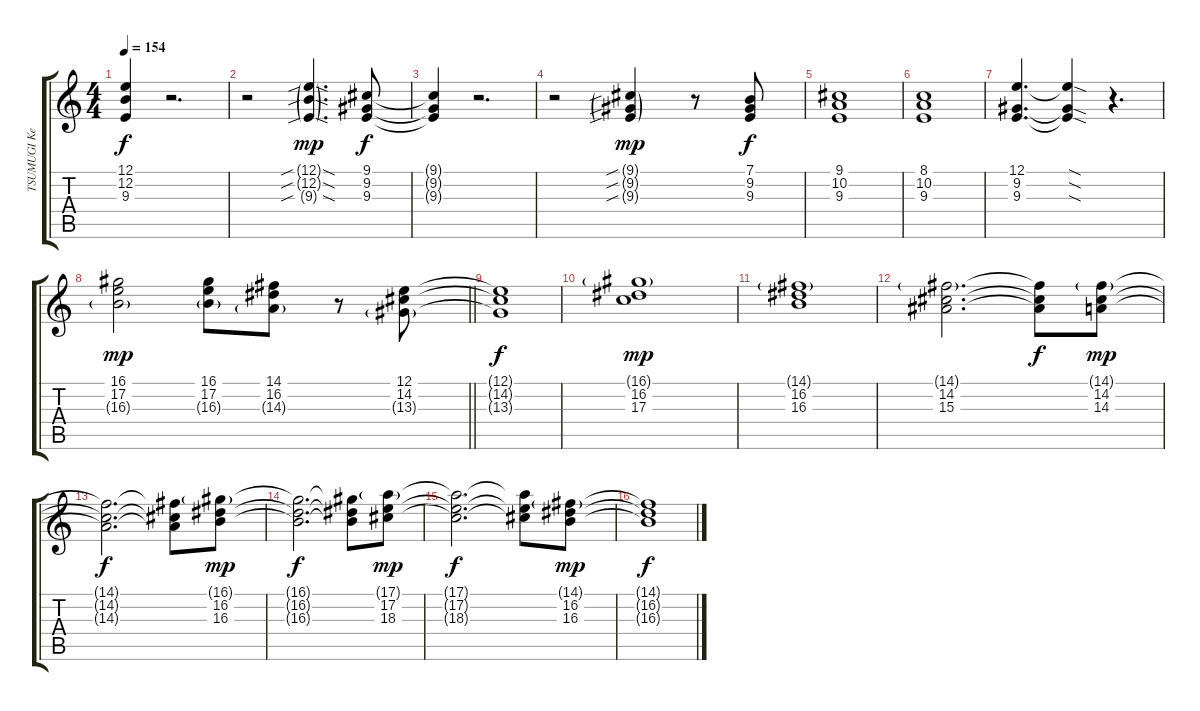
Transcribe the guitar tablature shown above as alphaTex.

\track ("TSUMUGI Keyboard" "TSUMUGI Ke") {instrument lead2sawtooth}
\staff {score tabs}
\tuning (E4 B3 G3 D3 A2 E2) {hide}
\ts (4 4)
\tempo 154
\clef g2
\ks c
(12.1{t} 12.2{t} 9.3{t}).4{dy f} r.2{d} |
r.2 (12.1{sib sod g} 12.2{sib sod g} 9.3{sib sod g}).4{d dy mp} (9.1 9.2 9.3).8{dy f} |
(9.1{t} 9.2{t} 9.3{t}).4 r.2{d} |
r.2 (9.1{sib g} 9.2{sib g} 9.3{sib g}).4{dy mp} r.8 (7.1 9.2 9.3).8{dy f} |
(9.1 10.2 9.3).1 |
(8.1 10.2 9.3).1 |
(12.1 9.2 9.3).4{d} (12.1{sod t} 9.2{sod t} 9.3{sod t}).4 r.4{d} |
\barLineRight lightlight
(16.1 17.2 16.3{g}).2{dy mp} (16.1 17.2 16.3{g}).8 (14.1 16.2 14.3{g}).8 r.8 (12.1 14.2 13.3{g}).8 |
(12.1{t} 14.2{t} 13.3{t}).1{dy f} |
(16.1{g} 16.2 17.3).1{dy mp} |
(14.1{g} 16.2 16.3).1 |
(14.1{g} 14.2 15.3).2{d} (14.1{t} 14.2{t} 15.3{t}).8{dy f} (14.1{g} 14.2 14.3).8{dy mp} |
(14.1{t} 14.2{t} 14.3{t}).2{d dy f} (14.1{t} 14.2{t} 14.3{t}).8 (16.1{g} 16.2 16.3).8{dy mp} |
(16.1{t} 16.2{t} 16.3{t}).2{d dy f} (16.1{t} 16.2{t} 16.3{t}).8 (17.1{g} 17.2 18.3).8{dy mp} |
(17.1{t} 17.2{t} 18.3{t}).2{d dy f} (17.1{t} 17.2{t} 18.3{t}).8 (14.1{g} 16.2 16.3).8{dy mp} |
(14.1{t} 16.2{t} 16.3{t}).1{dy f}
